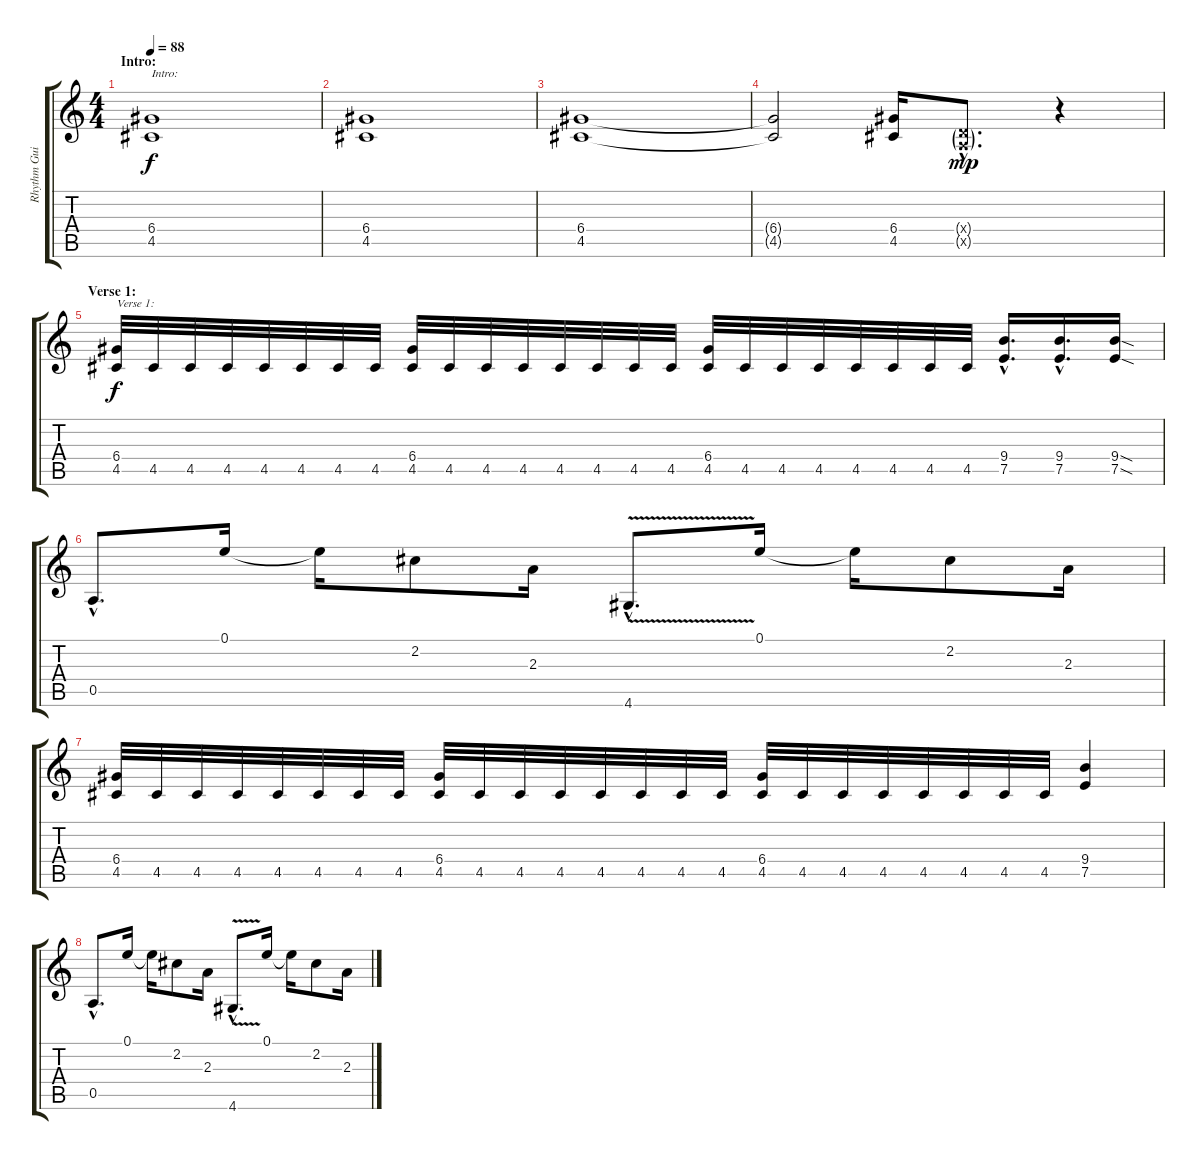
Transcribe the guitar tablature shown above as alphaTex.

\track ("Rhythm Guitar 1" "Rhythm Gui") {instrument distortionguitar}
\staff {score tabs}
\tuning (E4 B3 G3 D3 A2 E2) {hide}
\ts (4 4)
\section ("" "Intro:")
\tempo 88
\clef g2
\ks c
(6.4 4.5).1{txt "Intro:" dy f instrument distortionguitar} |
(6.4 4.5).1 |
(6.4 4.5).1 |
(6.4{t} 4.5{t}).2 (6.4 4.5).16 (0.4{g hac x} 0.5{g hac x}).8{d dy mp} r.4 |
\section ("" "Verse 1:")
(6.4 4.5).32{txt "Verse 1:" dy f} 4.5.32 4.5.32 4.5.32 4.5.32 4.5.32 4.5.32 4.5.32 (6.4 4.5).32 4.5.32 4.5.32 4.5.32 4.5.32 4.5.32 4.5.32 4.5.32 (6.4 4.5).32 4.5.32 4.5.32 4.5.32 4.5.32 4.5.32 4.5.32 4.5.32 (9.4{hac} 7.5{hac}).16{d} (9.4{hac} 7.5{hac}).16{d} (9.4{sod} 7.5{sod}).16 |
0.5{hac}.8{d} 0.1.16 0.1{t}.16 2.2.8 2.3.16 4.6{v hac}.8{d} 0.1.16 0.1{t}.16 2.2.8 2.3.16 |
(6.4 4.5).32 4.5.32 4.5.32 4.5.32 4.5.32 4.5.32 4.5.32 4.5.32 (6.4 4.5).32 4.5.32 4.5.32 4.5.32 4.5.32 4.5.32 4.5.32 4.5.32 (6.4 4.5).32 4.5.32 4.5.32 4.5.32 4.5.32 4.5.32 4.5.32 4.5.32 (9.4 7.5).4 |
0.5{hac}.8{d} 0.1.16 0.1{t}.16 2.2.8 2.3.16 4.6{v hac}.8{d} 0.1.16 0.1{t}.16 2.2.8 2.3.16
